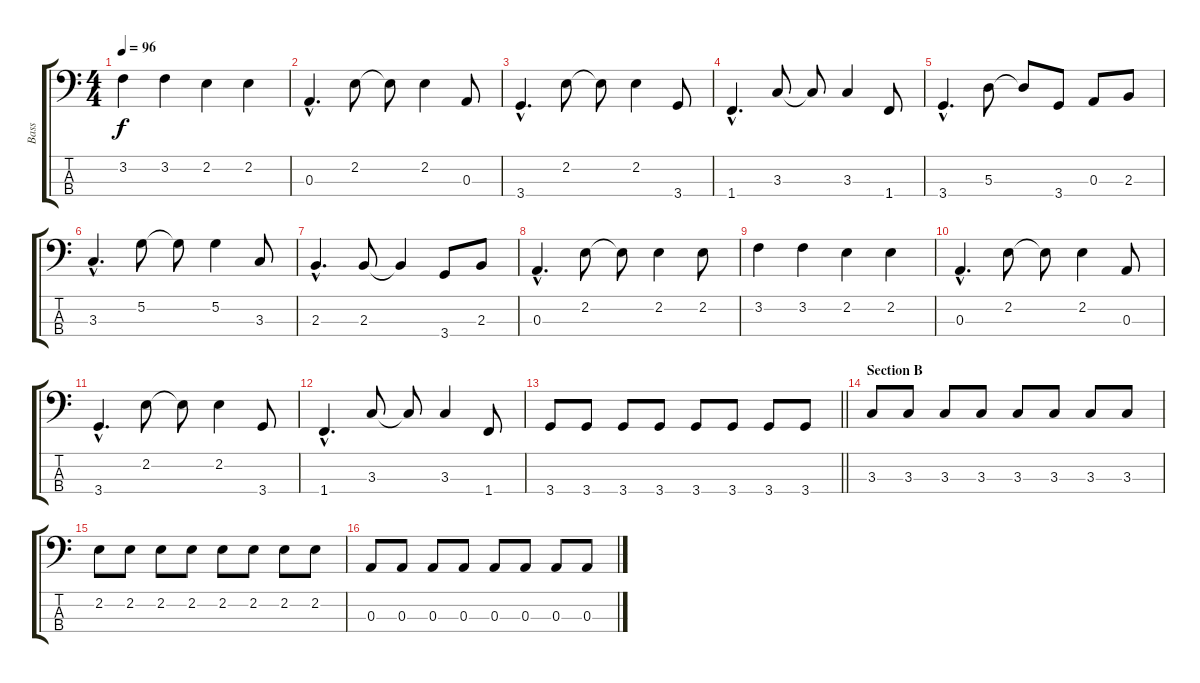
\track ("Bass" "Bass") {instrument electricbassfinger}
\staff {score tabs}
\tuning (G2 D2 A1 E1) {hide}
\ts (4 4)
\tempo 96
\clef f4
\ks c
3.2.4{dy f} 3.2.4 2.2.4 2.2.4 |
0.3{hac}.4{d} 2.2.8 2.2{t}.8 2.2.4 0.3.8 |
3.4{hac}.4{d} 2.2.8 2.2{t}.8 2.2.4 3.4.8 |
1.4{hac}.4{d} 3.3.8 3.3{t}.8 3.3.4 1.4.8 |
3.4{hac}.4{d} 5.3.8 5.3{t}.8 3.4.8 0.3.8 2.3.8 |
3.3{hac}.4{d} 5.2.8 5.2{t}.8 5.2.4 3.3.8 |
2.3{hac}.4{d} 2.3.8 2.3{t}.4 3.4.8 2.3.8 |
0.3{hac}.4{d} 2.2.8 2.2{t}.8 2.2.4 2.2.8 |
3.2.4 3.2.4 2.2.4 2.2.4 |
0.3{hac}.4{d} 2.2.8 2.2{t}.8 2.2.4 0.3.8 |
3.4{hac}.4{d} 2.2.8 2.2{t}.8 2.2.4 3.4.8 |
1.4{hac}.4{d} 3.3.8 3.3{t}.8 3.3.4 1.4.8 |
\barLineRight lightlight
3.4.8 3.4.8 3.4.8 3.4.8 3.4.8 3.4.8 3.4.8 3.4.8 |
\section ("" "Section B")
3.3.8 3.3.8 3.3.8 3.3.8 3.3.8 3.3.8 3.3.8 3.3.8 |
2.2.8 2.2.8 2.2.8 2.2.8 2.2.8 2.2.8 2.2.8 2.2.8 |
0.3.8 0.3.8 0.3.8 0.3.8 0.3.8 0.3.8 0.3.8 0.3.8
